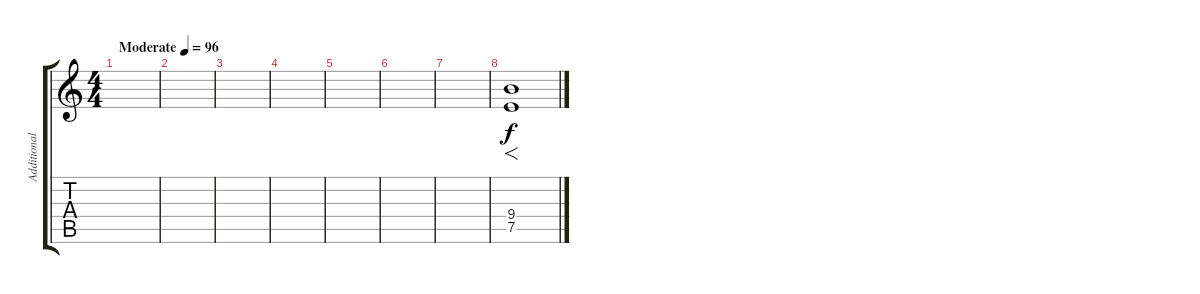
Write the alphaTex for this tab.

\track ("Additional Guitar" "Additional") {instrument distortionguitar}
\staff {score tabs}
\tuning (E4 B3 G3 D3 A2 E2) {hide}
\ts (4 4)
\tempo (96 "Moderate")
\clef g2
\ks c
|
|
|
|
|
|
|
(9.4 7.5).1{f}
